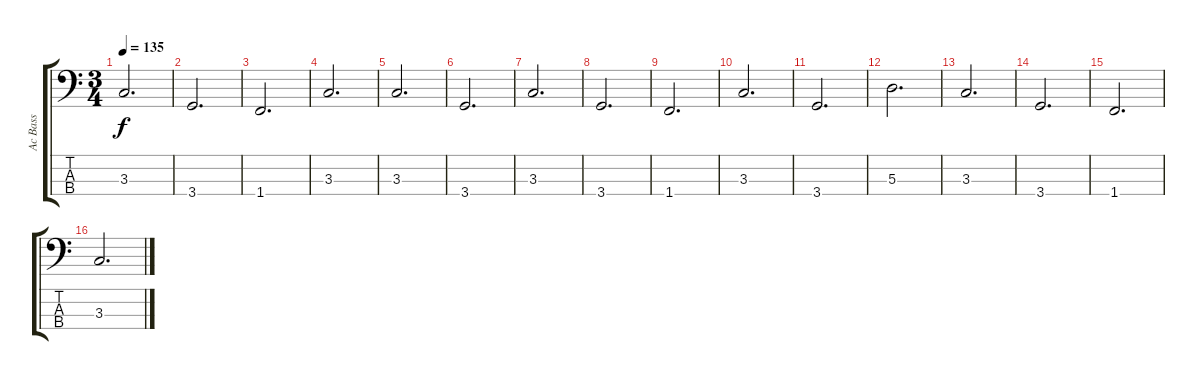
\track ("Ac Bass" "Ac Bass") {instrument acousticbass}
\staff {score tabs}
\tuning (G2 D2 A1 E1) {hide}
\ts (3 4)
\tempo 135
\clef f4
\ks c
3.3.2{d dy f} |
3.4.2{d} |
1.4.2{d} |
3.3.2{d} |
3.3.2{d} |
3.4.2{d} |
3.3.2{d} |
3.4.2{d} |
1.4.2{d} |
3.3.2{d} |
3.4.2{d} |
5.3.2{d} |
3.3.2{d} |
3.4.2{d} |
1.4.2{d} |
3.3.2{d}
